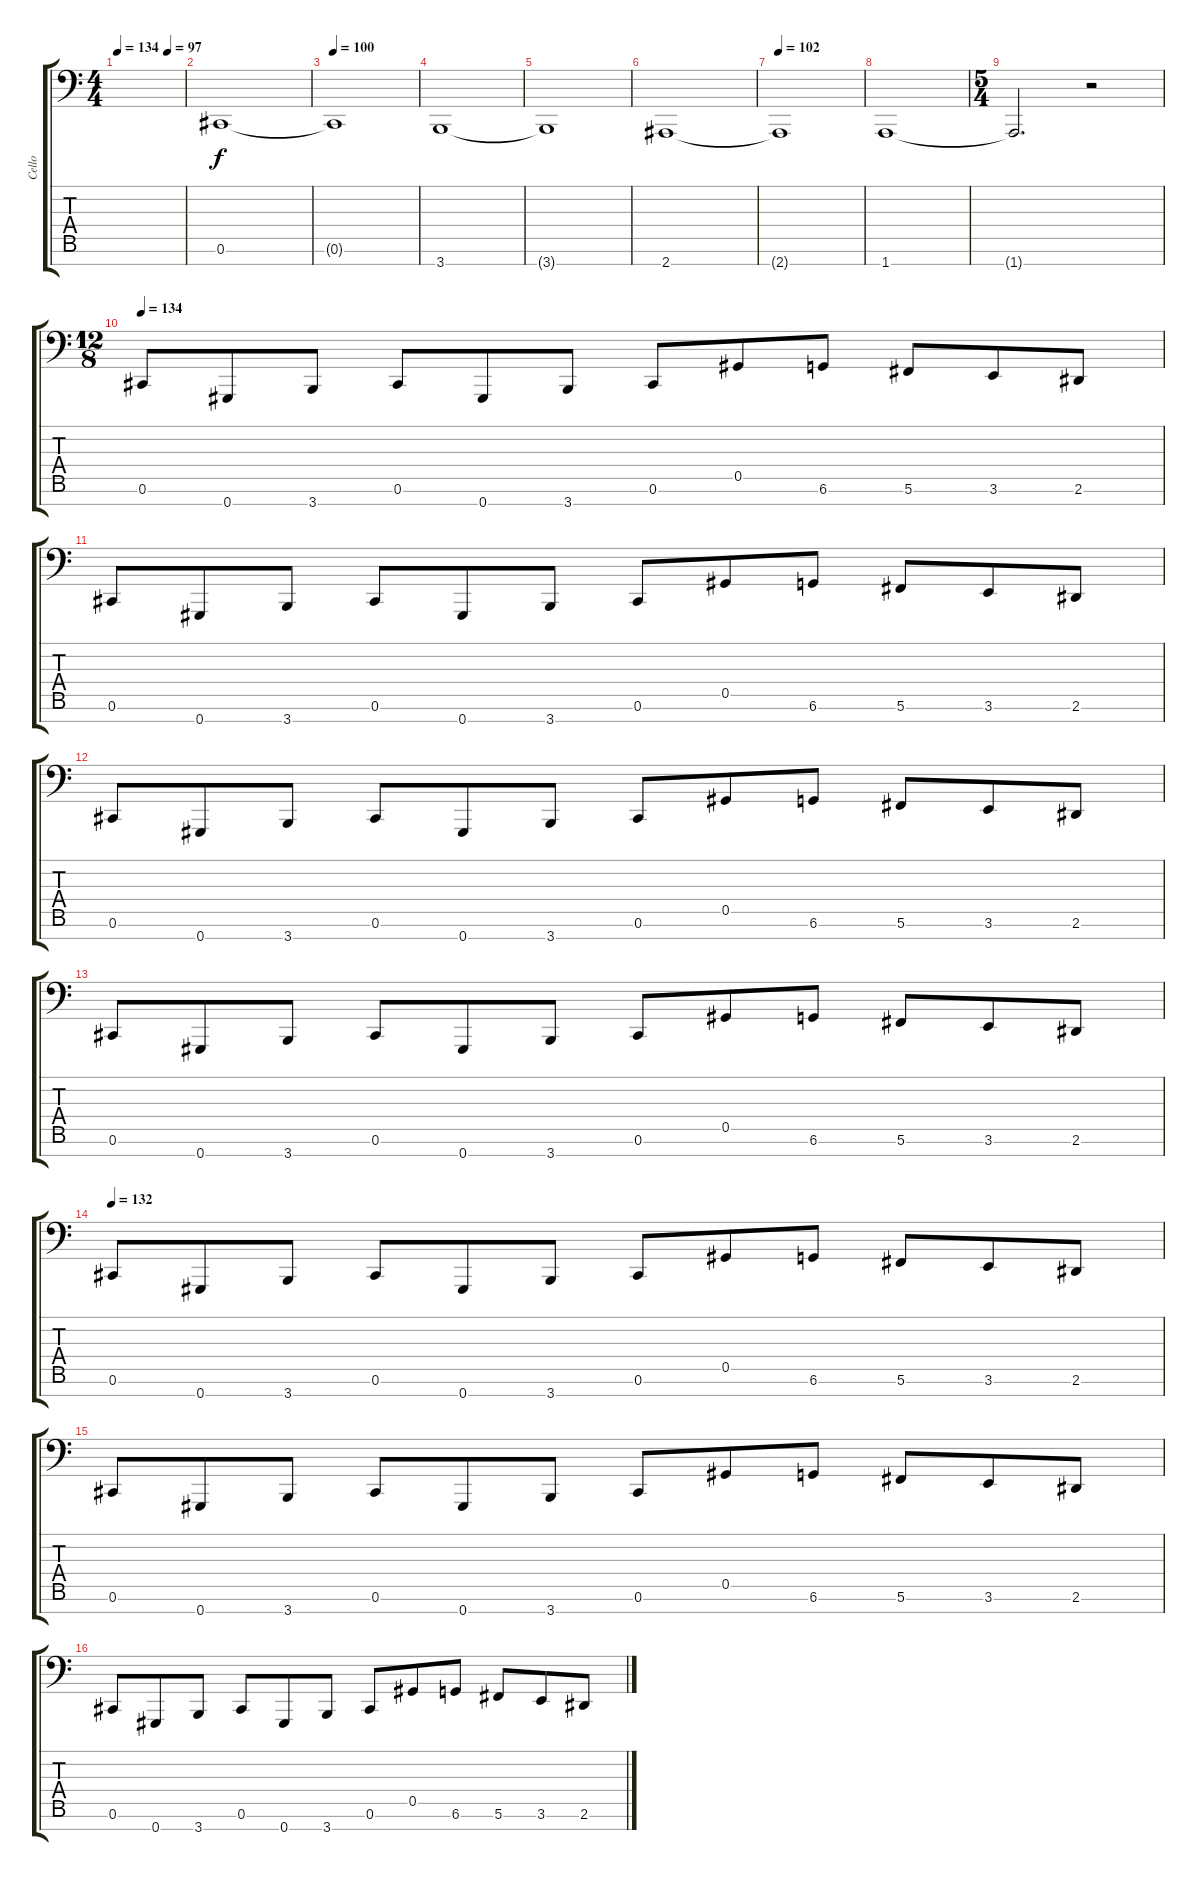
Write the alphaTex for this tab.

\track ("Cello" "Cello") {instrument cello}
\staff {score tabs}
\tuning (Eb4 Bb3 Gb3 Db3 Ab2 Db2 Ab1) {hide}
\ts (4 4)
\tempo 134
\tempo (97 0.75)
\tempo 134
\clef f4
\ks c
|
0.6.1 |
\tempo 100
0.6{t}.1 |
3.7.1 |
3.7{t}.1 |
2.7.1 |
\tempo 102
2.7{t}.1 |
1.7.1 |
\ts (5 4)
1.7{t}.2{d} r.2 |
\ts (12 8)
\tempo 134
0.6.8 0.7.8 3.7.8 0.6.8 0.7.8 3.7.8 0.6.8 0.5.8 6.6.8 5.6.8 3.6.8 2.6.8 |
0.6.8 0.7.8 3.7.8 0.6.8 0.7.8 3.7.8 0.6.8 0.5.8 6.6.8 5.6.8 3.6.8 2.6.8 |
0.6.8 0.7.8 3.7.8 0.6.8 0.7.8 3.7.8 0.6.8 0.5.8 6.6.8 5.6.8 3.6.8 2.6.8 |
0.6.8 0.7.8 3.7.8 0.6.8 0.7.8 3.7.8 0.6.8 0.5.8 6.6.8 5.6.8 3.6.8 2.6.8 |
\tempo 132
0.6.8{volume 12} 0.7.8 3.7.8 0.6.8 0.7.8 3.7.8 0.6.8 0.5.8 6.6.8 5.6.8 3.6.8 2.6.8 |
0.6.8 0.7.8 3.7.8 0.6.8 0.7.8 3.7.8 0.6.8 0.5.8 6.6.8 5.6.8 3.6.8 2.6.8 |
0.6.8 0.7.8 3.7.8 0.6.8 0.7.8 3.7.8 0.6.8 0.5.8 6.6.8 5.6.8 3.6.8 2.6.8
